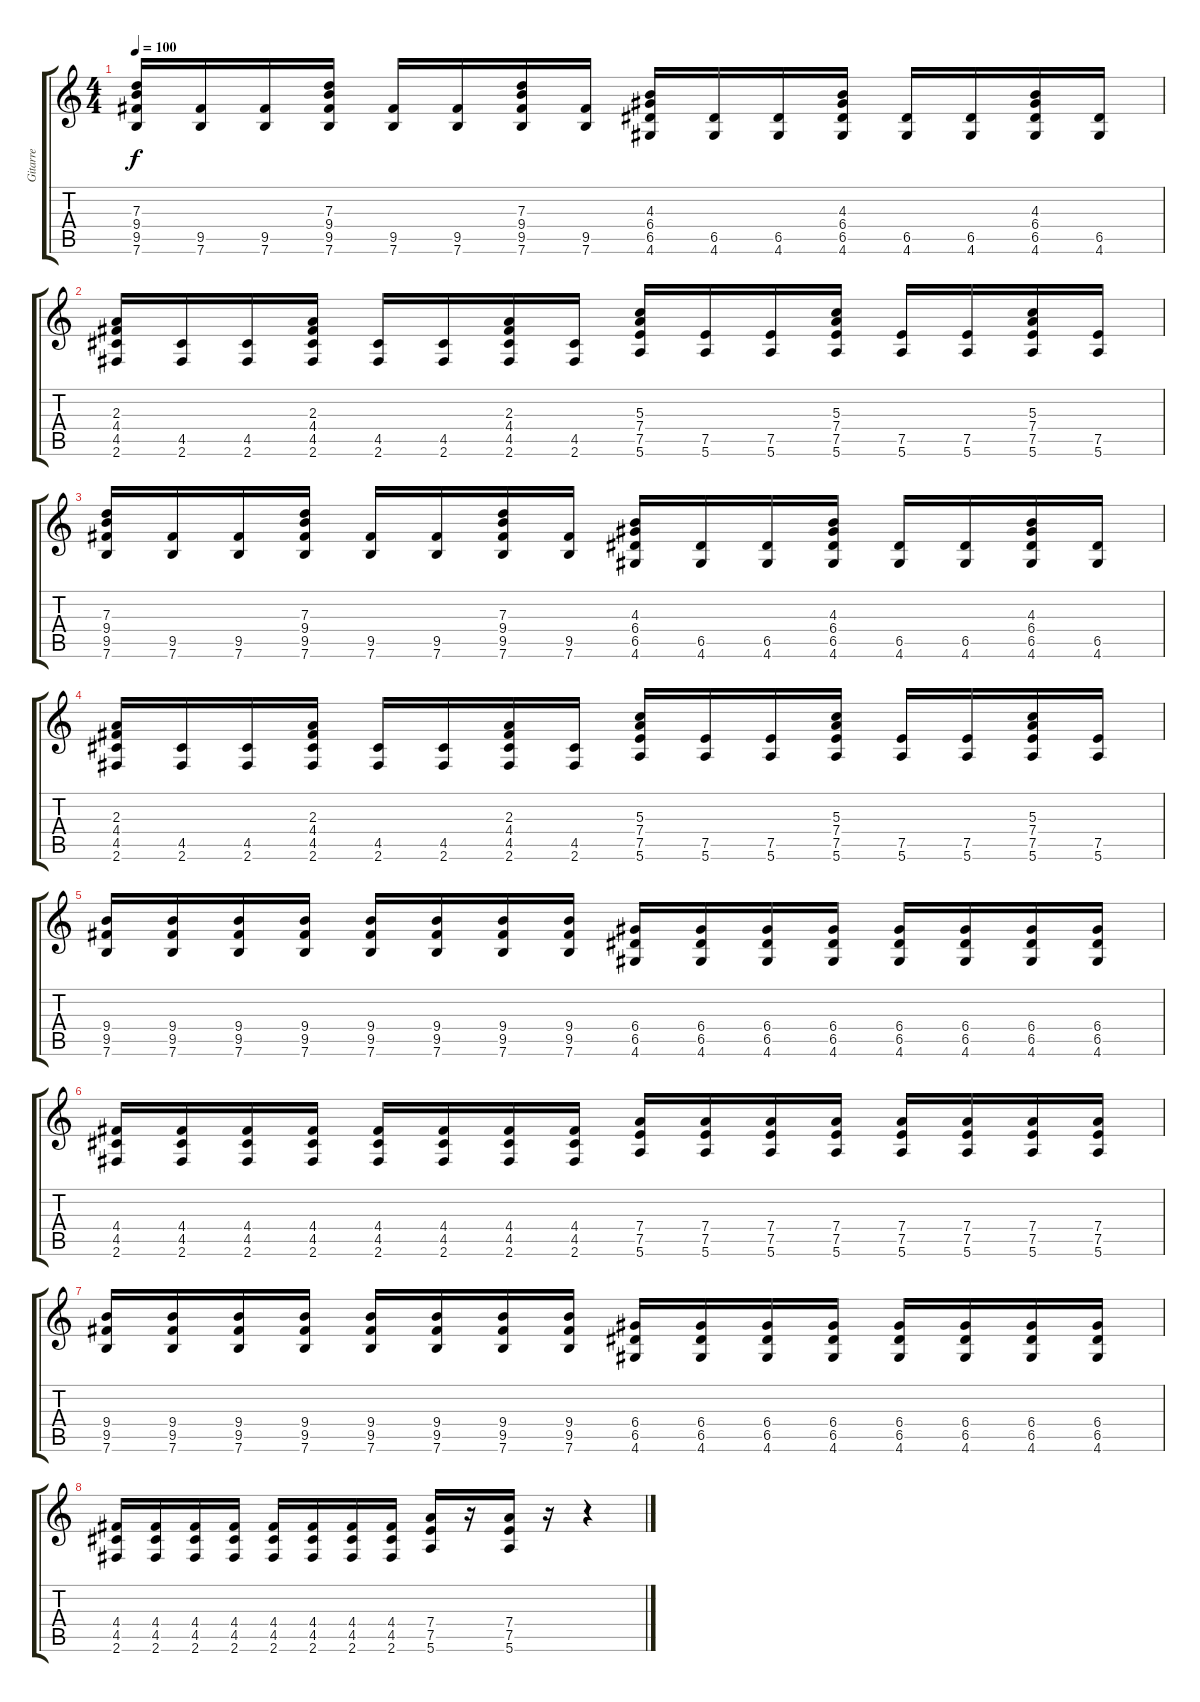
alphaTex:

\track ("Gitarre" "Gitarre") {instrument distortionguitar}
\staff {score tabs}
\tuning (E4 B3 G3 D3 A2 E2) {hide}
\ts (4 4)
\tempo 100
\clef g2
\ks c
(7.3 9.4 9.5 7.6).16{dy f volume 12 instrument distortionguitar} (9.5 7.6).16 (9.5 7.6).16 (7.3 9.4 9.5 7.6).16 (9.5 7.6).16 (9.5 7.6).16 (7.3 9.4 9.5 7.6).16 (9.5 7.6).16 (4.3 6.4 6.5 4.6).16 (6.5 4.6).16 (6.5 4.6).16 (4.3 6.4 6.5 4.6).16 (6.5 4.6).16 (6.5 4.6).16 (4.3 6.4 6.5 4.6).16 (6.5 4.6).16 |
(2.3 4.4 4.5 2.6).16 (4.5 2.6).16 (4.5 2.6).16 (2.3 4.4 4.5 2.6).16 (4.5 2.6).16 (4.5 2.6).16 (2.3 4.4 4.5 2.6).16 (4.5 2.6).16 (5.3 7.4 7.5 5.6).16 (7.5 5.6).16 (7.5 5.6).16 (5.3 7.4 7.5 5.6).16 (7.5 5.6).16 (7.5 5.6).16 (5.3 7.4 7.5 5.6).16 (7.5 5.6).16 |
(7.3 9.4 9.5 7.6).16 (9.5 7.6).16 (9.5 7.6).16 (7.3 9.4 9.5 7.6).16 (9.5 7.6).16 (9.5 7.6).16 (7.3 9.4 9.5 7.6).16 (9.5 7.6).16 (4.3 6.4 6.5 4.6).16 (6.5 4.6).16 (6.5 4.6).16 (4.3 6.4 6.5 4.6).16 (6.5 4.6).16 (6.5 4.6).16 (4.3 6.4 6.5 4.6).16 (6.5 4.6).16 |
(2.3 4.4 4.5 2.6).16 (4.5 2.6).16 (4.5 2.6).16 (2.3 4.4 4.5 2.6).16 (4.5 2.6).16 (4.5 2.6).16 (2.3 4.4 4.5 2.6).16 (4.5 2.6).16 (5.3 7.4 7.5 5.6).16 (7.5 5.6).16 (7.5 5.6).16 (5.3 7.4 7.5 5.6).16 (7.5 5.6).16 (7.5 5.6).16 (5.3 7.4 7.5 5.6).16 (7.5 5.6).16 |
(9.4 9.5 7.6).16{volume 13 instrument distortionguitar} (9.4 9.5 7.6).16 (9.4 9.5 7.6).16 (9.4 9.5 7.6).16 (9.4 9.5 7.6).16 (9.4 9.5 7.6).16 (9.4 9.5 7.6).16 (9.4 9.5 7.6).16 (6.4 6.5 4.6).16 (6.4 6.5 4.6).16 (6.4 6.5 4.6).16 (6.4 6.5 4.6).16 (6.4 6.5 4.6).16 (6.4 6.5 4.6).16 (6.4 6.5 4.6).16 (6.4 6.5 4.6).16 |
(4.4 4.5 2.6).16 (4.4 4.5 2.6).16 (4.4 4.5 2.6).16 (4.4 4.5 2.6).16 (4.4 4.5 2.6).16 (4.4 4.5 2.6).16 (4.4 4.5 2.6).16 (4.4 4.5 2.6).16 (7.4 7.5 5.6).16 (7.4 7.5 5.6).16 (7.4 7.5 5.6).16 (7.4 7.5 5.6).16 (7.4 7.5 5.6).16 (7.4 7.5 5.6).16 (7.4 7.5 5.6).16 (7.4 7.5 5.6).16 |
(9.4 9.5 7.6).16 (9.4 9.5 7.6).16 (9.4 9.5 7.6).16 (9.4 9.5 7.6).16 (9.4 9.5 7.6).16 (9.4 9.5 7.6).16 (9.4 9.5 7.6).16 (9.4 9.5 7.6).16 (6.4 6.5 4.6).16 (6.4 6.5 4.6).16 (6.4 6.5 4.6).16 (6.4 6.5 4.6).16 (6.4 6.5 4.6).16 (6.4 6.5 4.6).16 (6.4 6.5 4.6).16 (6.4 6.5 4.6).16 |
(4.4 4.5 2.6).16 (4.4 4.5 2.6).16 (4.4 4.5 2.6).16 (4.4 4.5 2.6).16 (4.4 4.5 2.6).16 (4.4 4.5 2.6).16 (4.4 4.5 2.6).16 (4.4 4.5 2.6).16 (7.4 7.5 5.6).16 r.16 (7.4 7.5 5.6).16 r.16 r.4
